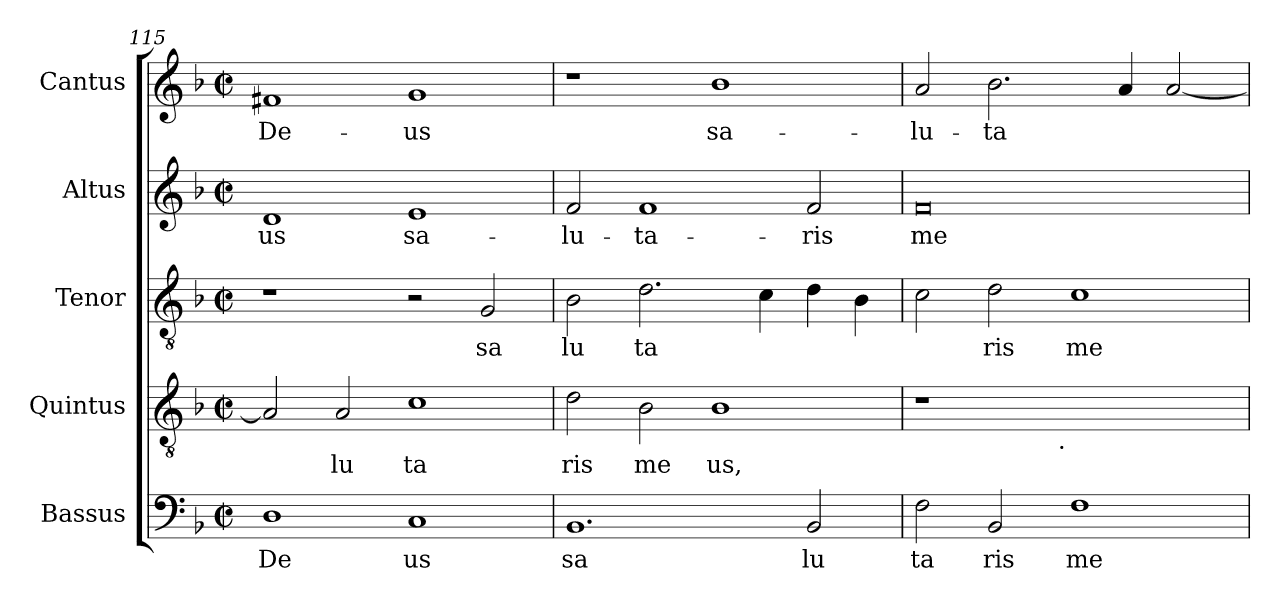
**kern	**text	**kern	**text	**kern	**text	**kern	**text	**kern	**text
*part5	*part5	*part4	*part4	*part3	*part3	*part2	*part2	*part1	*part1
*staff5	*staff5	*staff4	*staff4	*staff3	*staff3	*staff2	*staff2	*staff1	*staff1
*I"Bassus	*	*I"Quintus	*	*I"Tenor	*	*I"Altus	*	*I"Cantus	*
!!LO:PB:g=z
*clefF4	*	*clefGv2	*	*clefGv2	*	*clefG2	*	*clefG2	*
*k[b-]	*	*k[b-]	*	*k[b-]	*	*k[b-]	*	*k[b-]	*
*F:	*	*F:	*	*F:	*	*F:	*	*F:	*
*M2/2	*	*M2/2	*	*M2/2	*	*M2/2	*	*M2/2	*
*met(c|)	*	*met(c|)	*	*met(c|)	*	*met(c|)	*	*met(c|)	*
=115	=115	=115	=115	=115	=115	=115	=115	=115	=115
!	!LO:LY:b:cj	!	!LO:LY:b:cj	!	!	!	!LO:LY:b:cj	!	!LO:LY:b:cj
1D	De	2A/]	.	1r	.	1d	-us	1f#X	De-
!	!	!	!LO:LY:b:cj	!	!	!	!	!	!
.	.	2A/	lu	.	.	.	.	.	.
!	!LO:LY:b:cj	!	!LO:LY:b:cj	!	!	!	!LO:LY:b:cj	!	!LO:LY:b:cj
1C	us	1c	ta	2r	.	1e	sa-	1g	-us
!	!	!	!	!	!LO:LY:b:cj	!	!	!	!
.	.	.	.	2G/	sa	.	.	.	.
=116	=116	=116	=116	=116	=116	=116	=116	=116	=116
!	!LO:LY:b:cj	!	!LO:LY:b:cj	!	!LO:LY:b:cj	!	!LO:LY:b:cj	!	!
1.BB-	sa	2d\	ris	2B-\	lu	2f/	-lu-	1r	.
!	!	!	!LO:LY:b:cj	!	!LO:LY:b:cj	!	!LO:LY:b:cj	!	!
.	.	2B-\	me	2.d\	ta	1f	-ta-	.	.
!	!	!	!LO:LY:b:cj	!	!	!	!	!	!LO:LY:b:cj
.	.	1B-	us,	.	.	.	.	1b-	sa-
!	!	!	!	!	!LO:LY:b:cj	!	!	!	!
.	.	.	.	4c\	.	.	.	.	.
!	!LO:LY:b:cj	!	!	!	!LO:LY:b:cj	!	!LO:LY:b:cj	!	!
2BB-/	lu	.	.	4d\	.	2f/	-ris	.	.
!	!	!	!	!	!LO:LY:b:cj	!	!	!	!
.	.	.	.	4B-\	.	.	.	.	.
=117	=117	=117	=117	=117	=117	=117	=117	=117	=117
!	!LO:LY:b:cj	!	!	!	!LO:LY:b:cj	!	!LO:LY:b:cj	!	!LO:LY:b:cj
*	*	*^	*	*	*	*	*	*	*
2F\	ta	1r	2ryy	.	2c\	.	0f	me-	2a/	-lu-
!	!LO:LY:b:cj	!	!	!	!	!LO:LY:b:cj	!	!	!	!LO:LY:b:cj
2BB-/	ris	.	4...ryy	.	2d\	ris	.	.	2.b-\	-ta-
!	!	!	!LO:TX:b:t=.	!	!	!	!	!	!	!
.	.	.	1ryy	.	.	.	.	.	.	.
!	!LO:LY:b:cj	!	!	!	!	!LO:LY:b:cj	!	!	!	!
1F	me	1ryy	.	.	1c	me	.	.	.	.
!	!	!	!	!	!	!	!	!	!	!LO:LY:b:cj
.	.	.	.	.	.	.	.	.	4a/	--
!	!	!	!	!	!	!	!	!	!	!LO:LY:b:cj
.	.	.	.	.	.	.	.	.	[<2a/	--
.	.	.	32ryy	.	.	.	.	.	.	.
*	*	*v	*v	*	*	*	*	*	*	*
=	=	=	=	=	=	=	=	=	=
*-	*-	*-	*-	*-	*-	*-	*-	*-	*-
